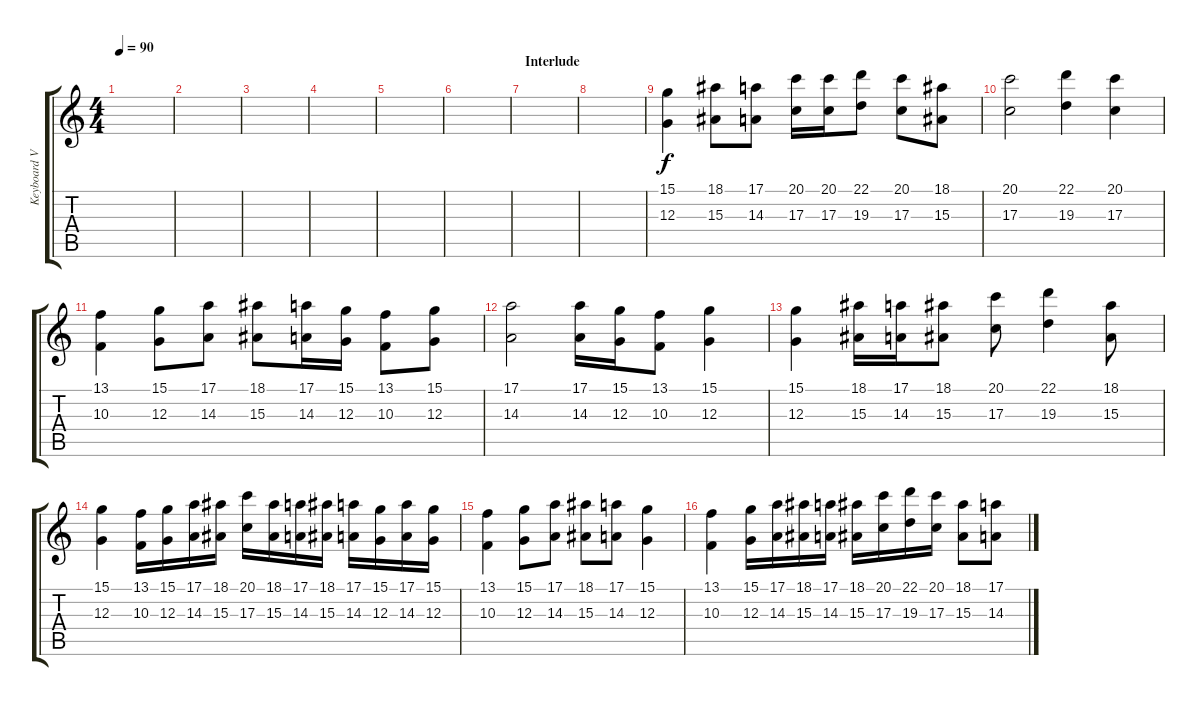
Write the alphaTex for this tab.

\track ("Keyboard VI (Flute)" "Keyboard V") {instrument flute}
\staff {score tabs}
\tuning (E4 B3 G3 D3 A2 E2) {hide}
\ts (4 4)
\tempo 90
\clef g2
\ks c
|
|
\section ("" "")
|
|
|
|
\section ("" "Interlude")
|
|
(15.1 12.3).4 (18.1 15.3).8 (17.1 14.3).8 (20.1 17.3).16 (20.1 17.3).16 (22.1 19.3).8 (20.1 17.3).8 (18.1 15.3).8 |
(20.1 17.3).2 (22.1 19.3).4 (20.1 17.3).4 |
(13.1 10.3).4 (15.1 12.3).8 (17.1 14.3).8 (18.1 15.3).8 (17.1 14.3).16 (15.1 12.3).16 (13.1 10.3).8 (15.1 12.3).8 |
(17.1 14.3).2 (17.1 14.3).16 (15.1 12.3).16 (13.1 10.3).8 (15.1 12.3).4 |
(15.1 12.3).4 (18.1 15.3).16 (17.1 14.3).16 (18.1 15.3).8 (20.1 17.3).8 (22.1 19.3).4 (18.1 15.3).8 |
(15.1 12.3).4 (13.1 10.3).16 (15.1 12.3).16 (17.1 14.3).16 (18.1 15.3).16 (20.1 17.3).16 (18.1 15.3).16 (17.1 14.3).16 (18.1 15.3).16 (17.1 14.3).16 (15.1 12.3).16 (17.1 14.3).16 (15.1 12.3).16 |
(13.1 10.3).4 (15.1 12.3).8 (17.1 14.3).8 (18.1 15.3).8 (17.1 14.3).8 (15.1 12.3).4 |
(13.1 10.3).4 (15.1 12.3).16 (17.1 14.3).16 (18.1 15.3).16 (17.1 14.3).16 (18.1 15.3).16 (20.1 17.3).16 (22.1 19.3).16 (20.1 17.3).16 (18.1 15.3).8 (17.1 14.3).8
